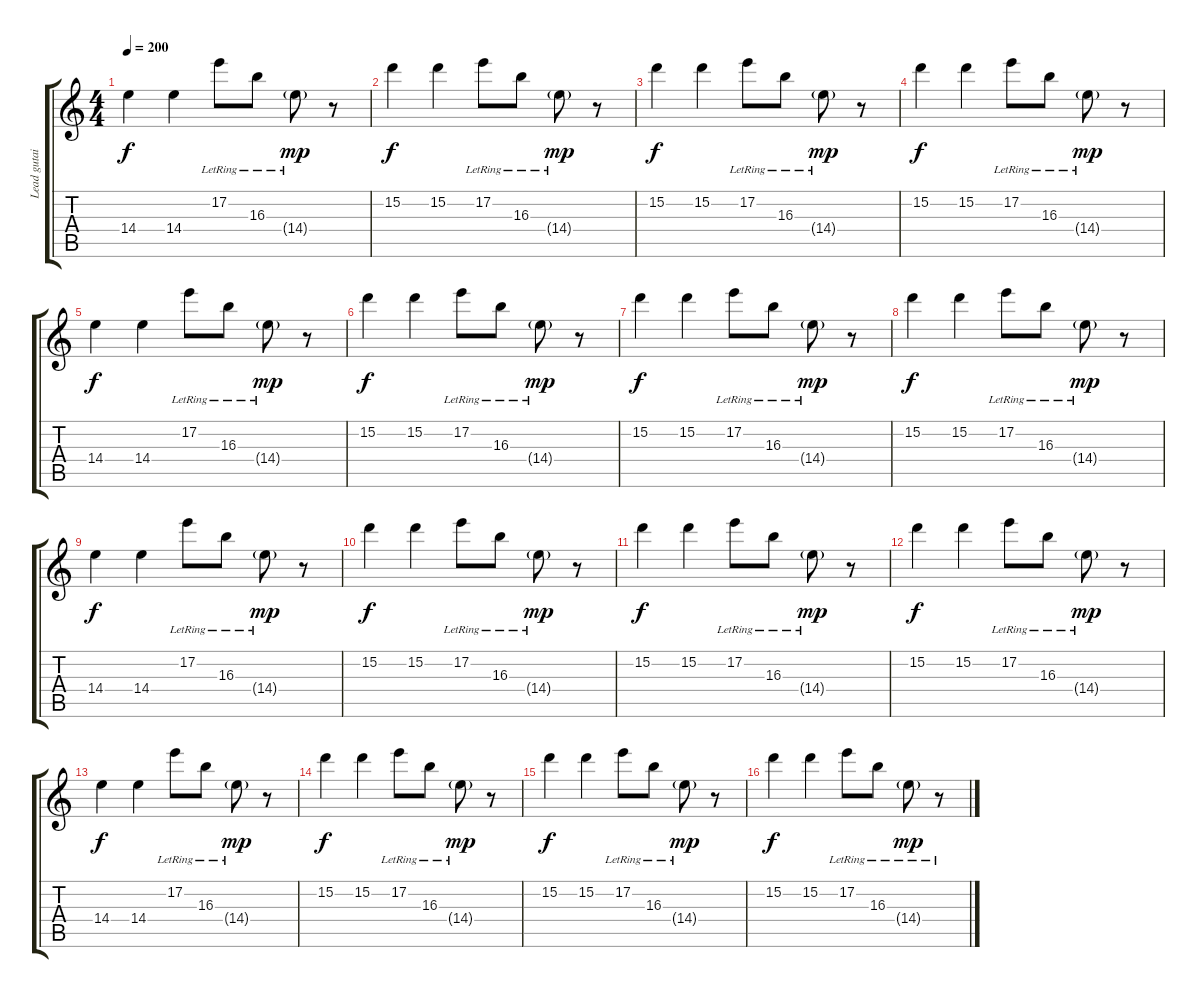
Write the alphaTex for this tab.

\track ("Lead gutair" "Lead gutai") {instrument overdrivenguitar}
\staff {score tabs}
\tuning (E4 B3 G3 D3 A2 D2) {hide}
\ts (4 4)
\tempo 200
\clef g2
\ks c
14.4.4{dy f instrument overdrivenguitar} 14.4.4 17.2{lr}.8 16.3{lr}.8 14.4{g lr}.8{dy mp} r.8 |
15.2.4{dy f} 15.2.4 17.2{lr}.8 16.3{lr}.8 14.4{g lr}.8{dy mp} r.8 |
15.2.4{dy f} 15.2.4 17.2{lr}.8 16.3{lr}.8 14.4{g lr}.8{dy mp} r.8 |
15.2.4{dy f} 15.2.4 17.2{lr}.8 16.3{lr}.8 14.4{g lr}.8{dy mp} r.8 |
14.4.4{dy f} 14.4.4 17.2{lr}.8 16.3{lr}.8 14.4{g lr}.8{dy mp} r.8 |
15.2.4{dy f} 15.2.4 17.2{lr}.8 16.3{lr}.8 14.4{g lr}.8{dy mp} r.8 |
15.2.4{dy f} 15.2.4 17.2{lr}.8 16.3{lr}.8 14.4{g lr}.8{dy mp} r.8 |
15.2.4{dy f} 15.2.4 17.2{lr}.8 16.3{lr}.8 14.4{g lr}.8{dy mp} r.8 |
14.4.4{dy f} 14.4.4 17.2{lr}.8 16.3{lr}.8 14.4{g lr}.8{dy mp} r.8 |
15.2.4{dy f} 15.2.4 17.2{lr}.8 16.3{lr}.8 14.4{g lr}.8{dy mp} r.8 |
15.2.4{dy f} 15.2.4 17.2{lr}.8 16.3{lr}.8 14.4{g lr}.8{dy mp} r.8 |
15.2.4{dy f} 15.2.4 17.2{lr}.8 16.3{lr}.8 14.4{g lr}.8{dy mp} r.8 |
14.4.4{dy f} 14.4.4 17.2{lr}.8 16.3{lr}.8 14.4{g lr}.8{dy mp} r.8 |
15.2.4{dy f} 15.2.4 17.2{lr}.8 16.3{lr}.8 14.4{g lr}.8{dy mp} r.8 |
15.2.4{dy f} 15.2.4 17.2{lr}.8 16.3{lr}.8 14.4{g lr}.8{dy mp} r.8 |
15.2.4{dy f} 15.2.4 17.2{lr}.8 16.3{lr}.8 14.4{g lr}.8{dy mp} r.8
